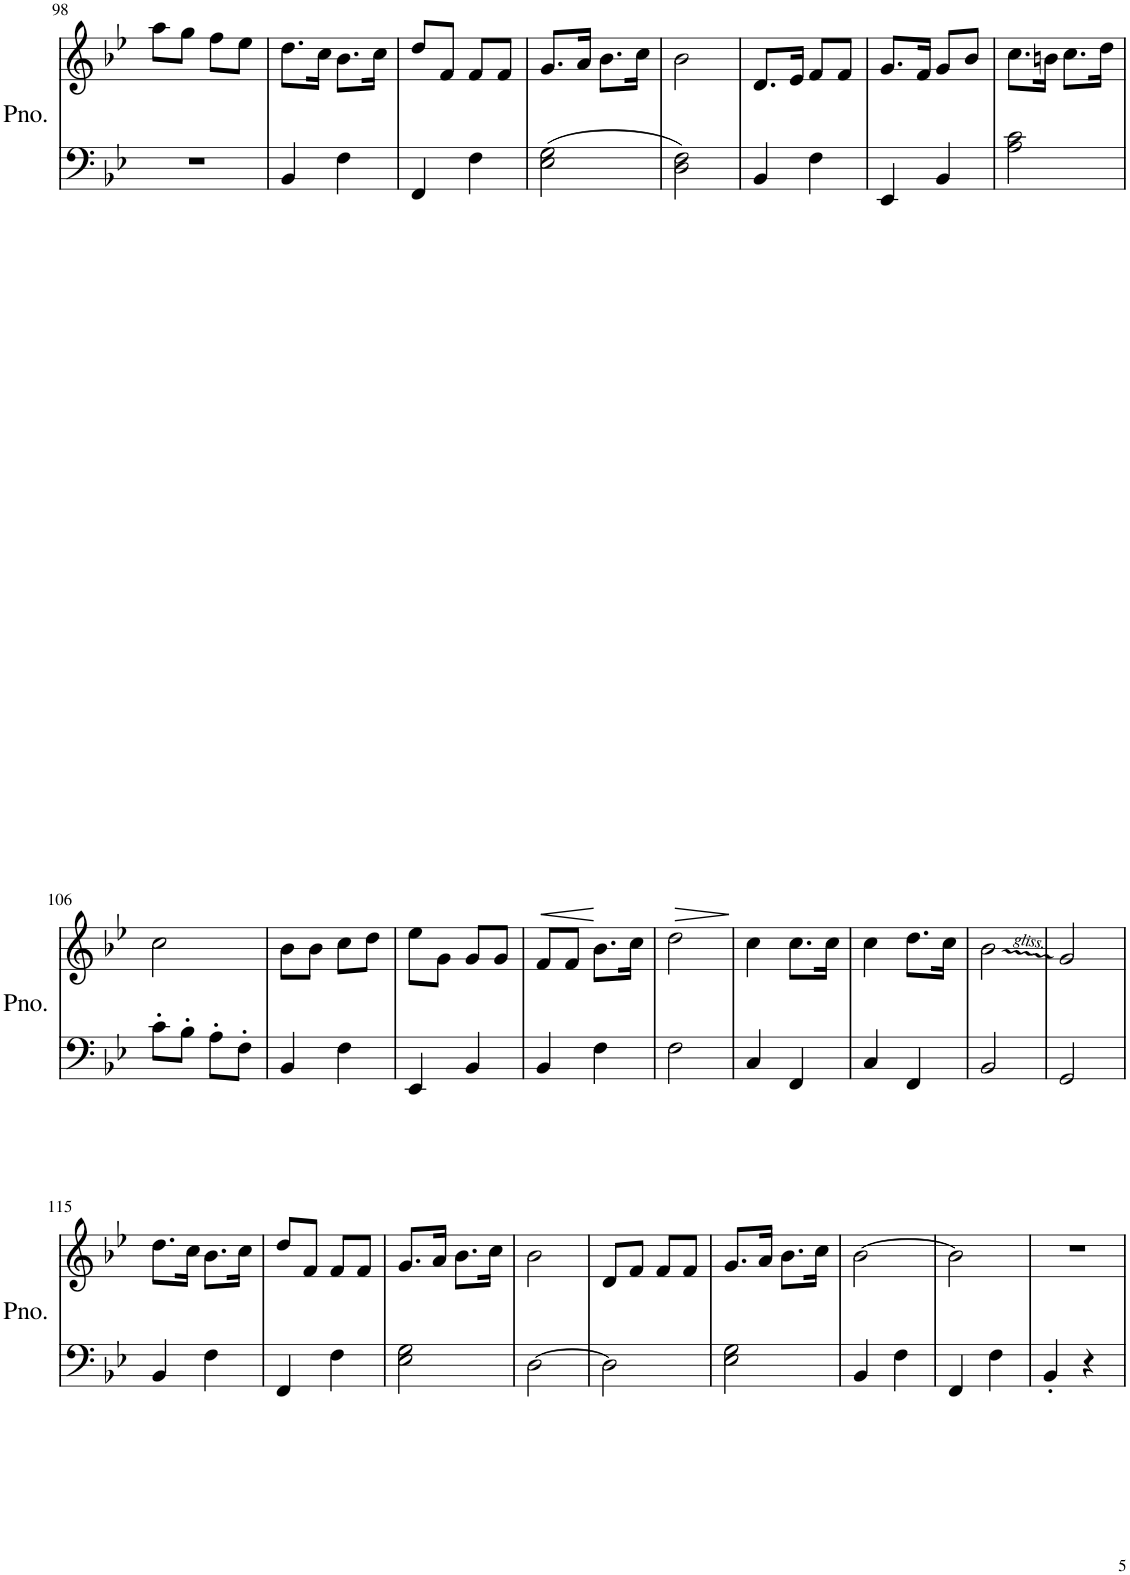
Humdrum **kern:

**kern	**kern
*part1	*part1
*staff2	*staff1
*I"Piano	*
*I'Pno.	*
!!LO:PB:g=z
*clefF4	*clefG2
*k[b-e-]	*k[b-e-]
*M2/4	*M2/4
=98	=98
2r	8aa\L
.	8gg\J
.	8ff\L
.	8ee-\J
=99	=99
4BB-/	8.dd\L
.	16cc\Jk
4F\	8.b-\L
.	16cc\Jk
=100	=100
4FF/	8dd/L
.	8f/J
4F\	8f/L
.	8f/J
=101	=101
2E-\ 2G\	8.g/L
.	16a/Jk
.	8.b-\L
.	16cc\Jk
=102	=102
2D\ 2F\	2b-\
=103	=103
4BB-/	8.d/L
.	16e-/Jk
4F\	8f/L
.	8f/J
=104	=104
4EE-/	8.g/L
.	16f/Jk
4BB-/	8g/L
.	8b-/J
=105	=105
2A\ 2c\	8.cc\L
.	16bn\Jk
.	8.cc\L
.	16dd\Jk
!!LO:LB:g=z
=106	=106
8c'\L	2cc\
8B-'\J	.
8A'\L	.
8F'\J	.
=107	=107
4BB-/	8b-\L
.	8b-\J
4F\	8cc\L
.	8dd\J
=108	=108
4EE-/	8ee-\L
.	8g\J
4BB-/	8g/L
.	8g/J
=109	=109
4BB-/	8f/L
.	8f/J
4F\	8.b-\L
.	16cc\Jk
=110	=110
2F\	2dd\
=111	=111
4C/	4cc\
4FF/	8.cc\L
.	16cc\Jk
=112	=112
4C/	4cc\
4FF/	8.dd\L
.	16cc\Jk
=113	=113
2BB-/	2b-\
=114	=114
2GG/	2g/
!!LO:LB:g=z
=115	=115
4BB-/	8.dd\L
.	16cc\Jk
4F\	8.b-\L
.	16cc\Jk
=116	=116
4FF/	8dd/L
.	8f/J
4F\	8f/L
.	8f/J
=117	=117
2E-\ 2G\	8.g/L
.	16a/Jk
.	8.b-\L
.	16cc\Jk
=118	=118
[2D\	2b-\
=119	=119
2D\]	8d/L
.	8f/J
.	8f/L
.	8f/J
=120	=120
2E-\ 2G\	8.g/L
.	16a/Jk
.	8.b-\L
.	16cc\Jk
=121	=121
4BB-/	[2b-\
4F\	.
=122	=122
4FF/	2b-\]
4F\	.
=123	=123
4BB-'/	2r
4r	.
=	=
*-	*-
